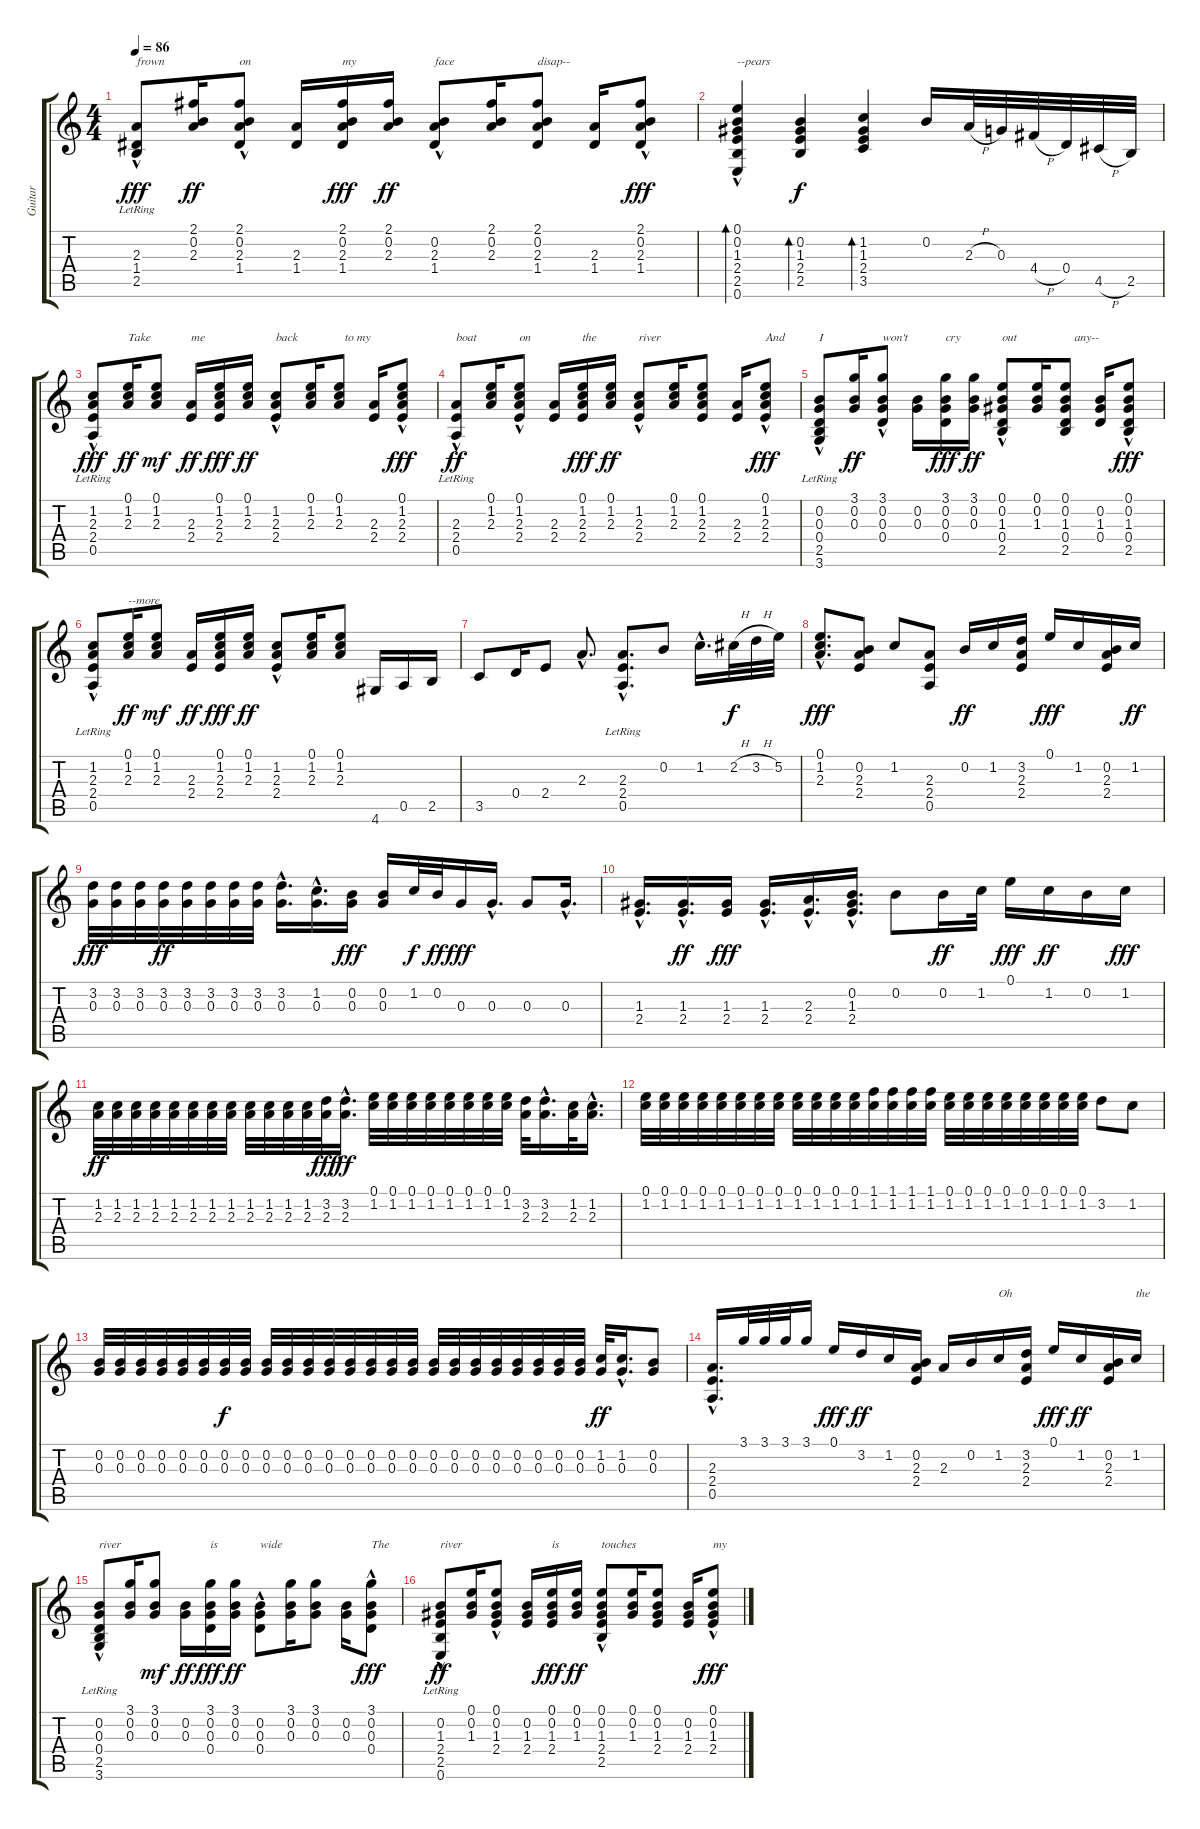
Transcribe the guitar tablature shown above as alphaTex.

\track ("Guitar" "Guitar") {instrument acousticguitarsteel}
\staff {score tabs}
\tuning (E4 B3 G3 D3 A2 E2) {hide}
\ts (4 4)
\tempo 86
\clef g2
\ks c
(2.3{hac} 1.4{hac} 2.5{lr}).8{txt "frown" dy fff} (2.1 0.2 2.3).16{dy ff} (2.1 0.2 2.3{hac} 1.4).8{txt "on"} (2.3 1.4).16 (2.1 0.2 2.3 1.4).16{txt "my" dy fff} (2.1 0.2 2.3).16{dy ff} (0.2{hac} 2.3{hac} 1.4).8{txt "face"} (2.1 0.2 2.3).16 (2.1 0.2 2.3 1.4).8{txt "disap--"} (2.3 1.4).16 (2.1 0.2 2.3{hac} 1.4{hac}).8{dy fff} |
(0.1 0.2{hac} 1.3{hac} 2.4 2.5 0.6).4{bd 120 txt "--pears"} (0.2 1.3 2.4 2.5).4{bd 120 dy f} (1.2 1.3 2.4 3.5).4{bd 120} 0.2.16 2.3{h}.32 0.3.32 4.4{h}.32 0.4.32 4.5{h}.32 2.5.32 |
(1.2{hac} 2.3{hac} 2.4 0.5{lr}).8{dy fff} (0.1 1.2 2.3).16{txt "Take" dy ff} (0.1 1.2 2.3).8{dy mf} (2.3 2.4).16{txt "me" dy ff} (0.1 1.2 2.3 2.4).16{dy fff} (0.1 1.2 2.3).16{dy ff} (1.2{hac} 2.3{hac} 2.4).8{txt "back"} (0.1 1.2 2.3).16 (0.1 1.2 2.3).8{txt "  to my"} (2.3 2.4).16 (0.1 1.2 2.3{hac} 2.4{hac}).8{dy fff} |
(2.3{hac} 2.4{hac} 0.5{lr}).8{txt "boat" dy ff} (0.1 1.2 2.3).16 (0.1 1.2 2.3 2.4{hac}).8{txt "on"} (2.3 2.4).16 (0.1 1.2 2.3 2.4).16{txt "the" dy fff} (0.1 1.2 2.3).16{dy ff} (1.2{hac} 2.3{hac} 2.4).8{txt "river"} (0.1 1.2 2.3).16 (0.1 1.2 2.3 2.4).8 (2.3 2.4).16 (0.1 1.2 2.3{hac} 2.4{hac}).8{txt "And" dy fff} |
(0.2{hac} 0.3{hac} 0.4 2.5 3.6{lr}).8{txt "I"} (3.1 0.2 0.3).16{dy ff} (3.1 0.2 0.3{hac} 0.4).8{txt "won't"} (0.2 0.3).16 (3.1 0.2 0.3 0.4).16{txt "cry" dy fff} (3.1 0.2 0.3).16{dy ff} (0.1 0.2{hac} 1.3{hac} 0.4 2.5).8{txt "out"} (0.1 0.2 1.3).16 (0.1 0.2 1.3 0.4 2.5).8{txt "   any--"} (0.2 1.3 0.4).16 (0.1 0.2 1.3{hac} 0.4{hac} 2.5).8{dy fff} |
(1.2{hac} 2.3{hac} 2.4 0.5{lr}).8 (0.1 1.2 2.3).16{txt "--more" dy ff} (0.1 1.2 2.3).8{dy mf} (2.3 2.4).16{dy ff} (0.1 1.2 2.3 2.4).16{dy fff} (0.1 1.2 2.3).16{dy ff} (1.2{hac} 2.3{hac} 2.4).8 (0.1 1.2 2.3).16 (0.1 1.2 2.3).8 4.6.16 0.5.16 2.5.16 |
3.5.8 0.4.16 2.4.8 2.3{hac}.8{d} (2.3{hac} 2.4{hac} 0.5{hac lr}).8{d} 0.2.8 1.2{hac}.16{d} 2.2{h}.32{dy f} 3.2{h}.32 5.2.32 |
(0.1{hac} 1.2{hac} 2.3{hac}).8{d dy fff} (0.2 2.3 2.4).8 1.2.8 (2.3 2.4 0.5).8 0.2.16{dy ff} 1.2.16 (3.2 2.3 2.4).16 0.1.16{dy fff} 1.2.16 (0.2 2.3 2.4).16 1.2.16{dy ff} |
(3.2 0.3).32{dy fff} (3.2 0.3).32 (3.2 0.3).32 (3.2 0.3).32{dy ff} (3.2 0.3).32 (3.2 0.3).32 (3.2 0.3).32 (3.2 0.3).32 (3.2{hac} 0.3{hac}).16{d} (1.2{hac} 0.3{hac}).16{d} (0.2 0.3).16{dy fff} (0.2 0.3).16 1.2.32{dy f} 0.2.32{dy ff} 0.3.16{dy fff} 0.3{hac}.16{d} 0.3.8 0.3{hac}.16{d} |
(1.3{hac} 2.4{hac}).16{d} (1.3{hac} 2.4{hac}).16{d dy ff} (1.3 2.4).16{dy fff} (1.3{hac} 2.4{hac}).16{d} (2.3{hac} 2.4{hac}).16{d} (0.2{hac} 1.3{hac} 2.4{hac}).16{d} 0.2.8 0.2.16{dy ff} 1.2.32 0.1.16{dy fff} 1.2.16{dy ff} 0.2.16 1.2.16{dy fff} |
(1.2 2.3).32{dy ff} (1.2 2.3).32 (1.2 2.3).32 (1.2 2.3).32 (1.2 2.3).32 (1.2 2.3).32 (1.2 2.3).32 (1.2 2.3).32 (1.2 2.3).32 (1.2 2.3).32 (1.2 2.3).32 (1.2 2.3).32 (3.2 2.3).32{dy fff} (3.2{hac} 2.3{hac}).16{d dy ff} (0.1 1.2).32 (0.1 1.2).32 (0.1 1.2).32 (0.1 1.2).32 (0.1 1.2).32 (0.1 1.2).32 (0.1 1.2).32 (0.1 1.2).32 (3.2 2.3).32 (3.2{hac} 2.3{hac}).16{d} (1.2 2.3).32 (1.2{hac} 2.3{hac}).16{d} |
(0.1 1.2).32 (0.1 1.2).32 (0.1 1.2).32 (0.1 1.2).32 (0.1 1.2).32 (0.1 1.2).32 (0.1 1.2).32 (0.1 1.2).32 (0.1 1.2).32 (0.1 1.2).32 (0.1 1.2).32 (0.1 1.2).32 (1.1 1.2).32 (1.1 1.2).32 (1.1 1.2).32 (1.1 1.2).32 (0.1 1.2).32 (0.1 1.2).32 (0.1 1.2).32 (0.1 1.2).32 (0.1 1.2).32 (0.1 1.2).32 (0.1 1.2).32 (0.1 1.2).32 3.2.8 1.2.8 |
(0.2 0.3).32 (0.2 0.3).32 (0.2 0.3).32 (0.2 0.3).32 (0.2 0.3).32 (0.2 0.3).32 (0.2 0.3).32{dy f} (0.2 0.3).32 (0.2 0.3).32 (0.2 0.3).32 (0.2 0.3).32 (0.2 0.3).32 (0.2 0.3).32 (0.2 0.3).32 (0.2 0.3).32 (0.2 0.3).32 (0.2 0.3).32 (0.2 0.3).32 (0.2 0.3).32 (0.2 0.3).32 (0.2 0.3).32 (0.2 0.3).32 (0.2 0.3).32 (0.2 0.3).32 (1.2 0.3).32{dy ff} (1.2{hac} 0.3{hac}).16{d} (0.2 0.3).8 |
(2.3{hac} 2.4{hac} 0.5{hac}).16{d} 3.1.32 3.1.32 3.1.32 3.1.16 0.1.16{dy fff} 3.2.16{dy ff} 1.2.16 (0.2 2.3 2.4).16 2.3.16 0.2.16 1.2.16{txt "Oh"} (3.2 2.3 2.4).16 0.1.16{dy fff} 1.2.16{dy ff} (0.2 2.3 2.4).16 1.2.16{txt "the"} |
(0.2{hac} 0.3{hac} 0.4 2.5 3.6{lr}).8{txt "river"} (3.1 0.2 0.3).16 (3.1 0.2 0.3).8{dy mf} (0.2 0.3).16{dy ff} (3.1 0.2 0.3 0.4).16{txt "is" dy fff} (3.1 0.2 0.3).16{dy ff} (0.2{hac} 0.3{hac} 0.4).8{txt "wide"} (3.1 0.2 0.3).16 (3.1 0.2 0.3).8 (0.2 0.3).16 (3.1 0.2 0.3{hac} 0.4{hac}).8{txt "The" dy fff} |
(0.2{hac} 1.3 2.4{hac} 2.5 0.6{lr}).8{txt "river" dy ff} (0.1 0.2 1.3).16 (0.1 0.2 1.3 2.4{hac}).8 (0.2 1.3 2.4).16 (0.1 0.2 1.3 2.4).16{txt "is" dy fff} (0.1 0.2 1.3).16{dy ff} (0.1{hac} 0.2{hac} 1.3 2.4 2.5).8{txt "touches"} (0.1 0.2 1.3).16 (0.1 0.2 1.3 2.4).8 (0.2 1.3 2.4).16 (0.1 0.2 1.3{hac} 2.4{hac}).8{txt "my" dy fff}
